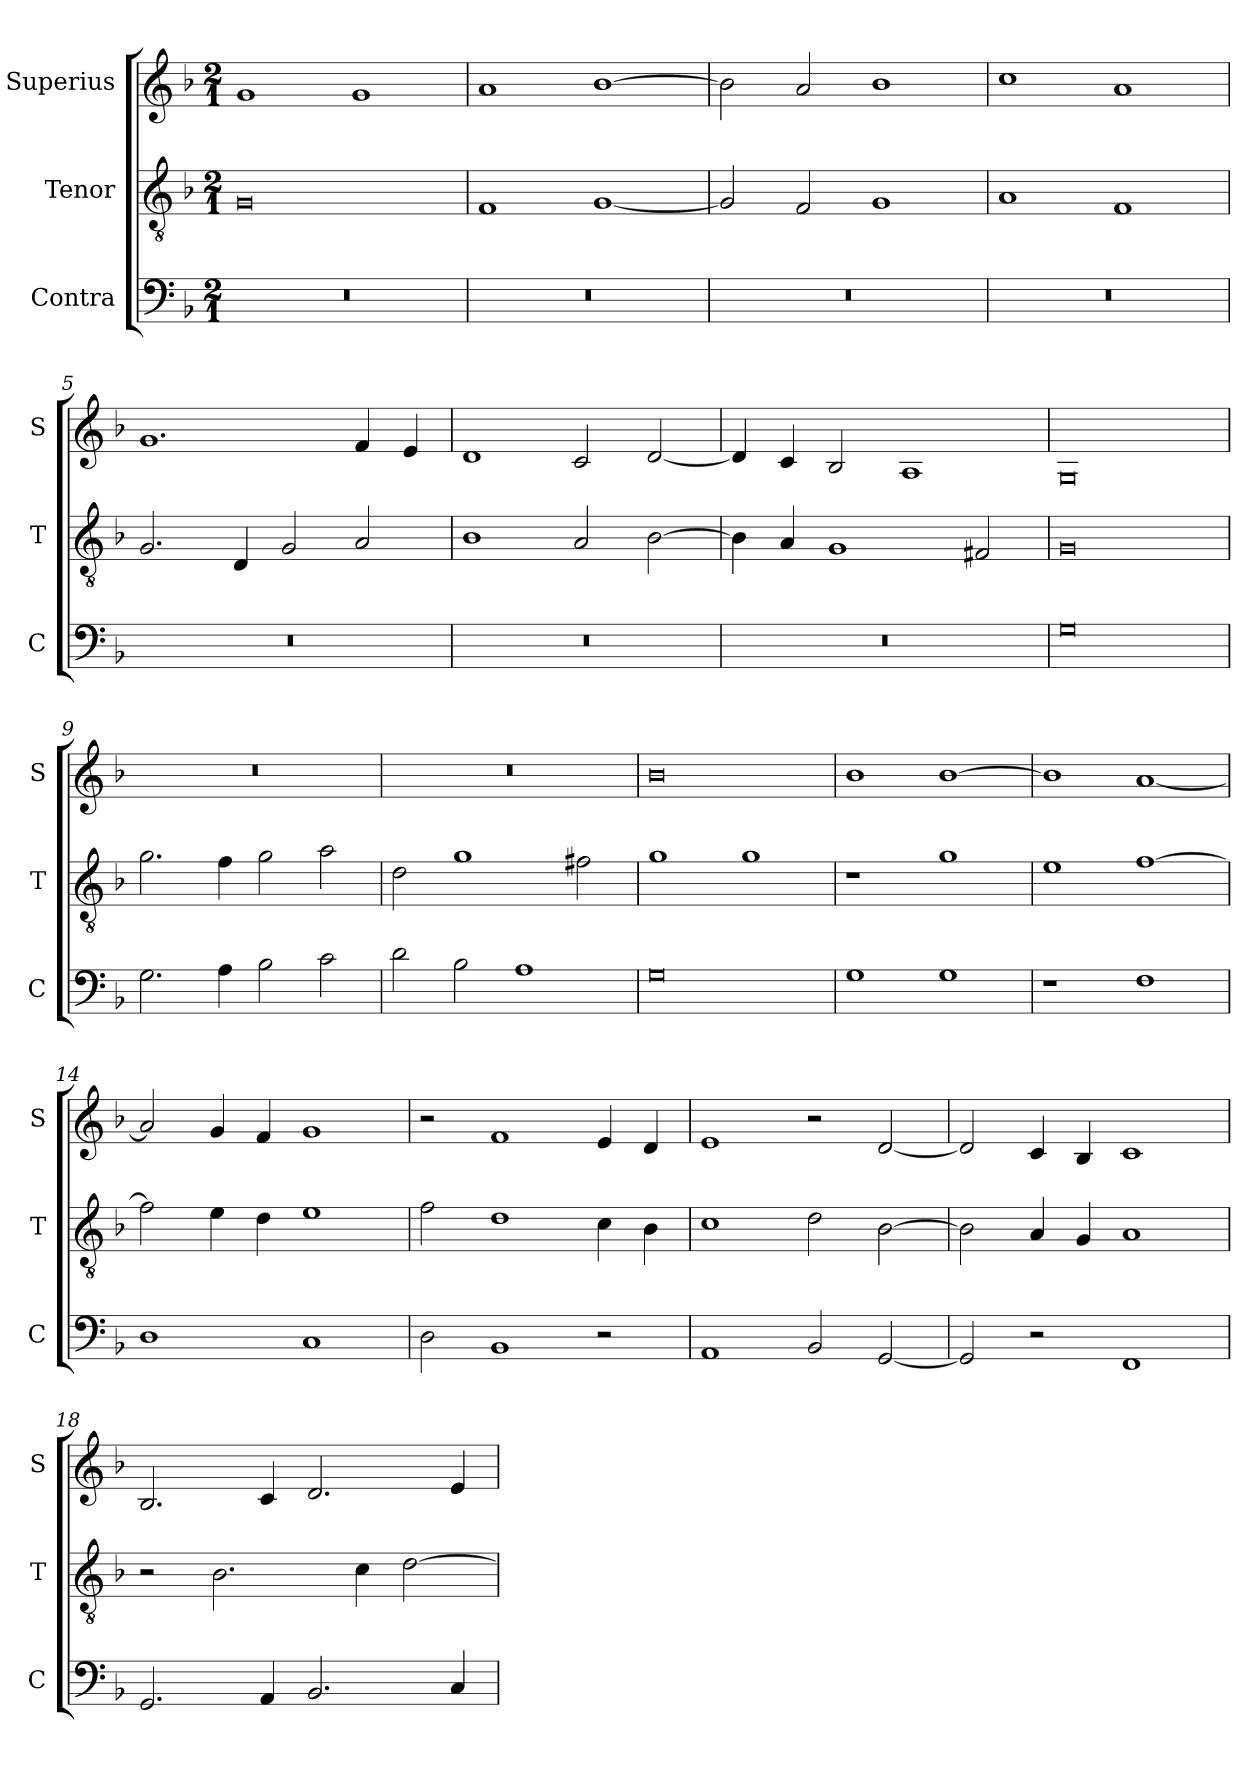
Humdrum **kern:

**kern	**kern	**kern
*part3	*part2	*part1
*staff3	*staff2	*staff1
*I"Contra	*I"Tenor	*I"Superius
*I'C	*I'T	*I'S
*clefF4	*clefGv2	*clefG2
*k[b-]	*k[b-]	*k[b-]
*M2/1	*M2/1	*M2/1
=1	=1	=1
0r	0G	1g
.	.	1g
=2	=2	=2
0r	1F	1a
.	[1G	[1b-
=3	=3	=3
0r	2G/]	2b-\]
.	2F/	2a/
.	1G	1b-
=4	=4	=4
0r	1A	1cc
.	1F	1a
=5	=5	=5
0r	2.G/	1.g
.	4D/	.
.	2G/	.
.	2A/	4f/
.	.	4e/
=6	=6	=6
0r	1B-	1d
.	2A/	2c/
.	[2B-\	[2d/
=7	=7	=7
0r	4B-\]	4d/]
.	4A/	4c/
.	1G	2B-/
.	.	1A
.	2F#X/	.
=8	=8	=8
0G	0G	0G
=9	=9	=9
2.G\	2.g\	0r
4A\	4f\	.
2B-\	2g\	.
2c\	2a\	.
=10	=10	=10
2d\	2d\	0r
2B-\	1g	.
1A	.	.
.	2f#X\	.
=11	=11	=11
0G	1g	0b-
.	1g	.
=12	=12	=12
1G	1r	1b-
1G	1g	[1b-
=13	=13	=13
1r	1e	1b-]
1F	[1f	[1a
=14	=14	=14
1D	2f\]	2a/]
.	4e\	4g/
.	4d\	4f/
1C	1e	1g
=15	=15	=15
2D\	2f\	2r
1BB-	1d	1f
2r	4c\	4e/
.	4B-\	4d/
=16	=16	=16
1AA	1c	1e
2BB-/	2d\	2r
[2GG/	[2B-\	[2d/
=17	=17	=17
2GG/]	2B-\]	2d/]
2r	4A/	4c/
.	4G/	4B-/
1FF	1A	1c
=18	=18	=18
2.GG/	2r	2.B-/
.	2.B-\	.
4AA/	.	4c/
2.BB-/	.	2.d/
.	4c\	.
.	[2d\	.
4C/	.	4e/
=	=	=
*-	*-	*-
